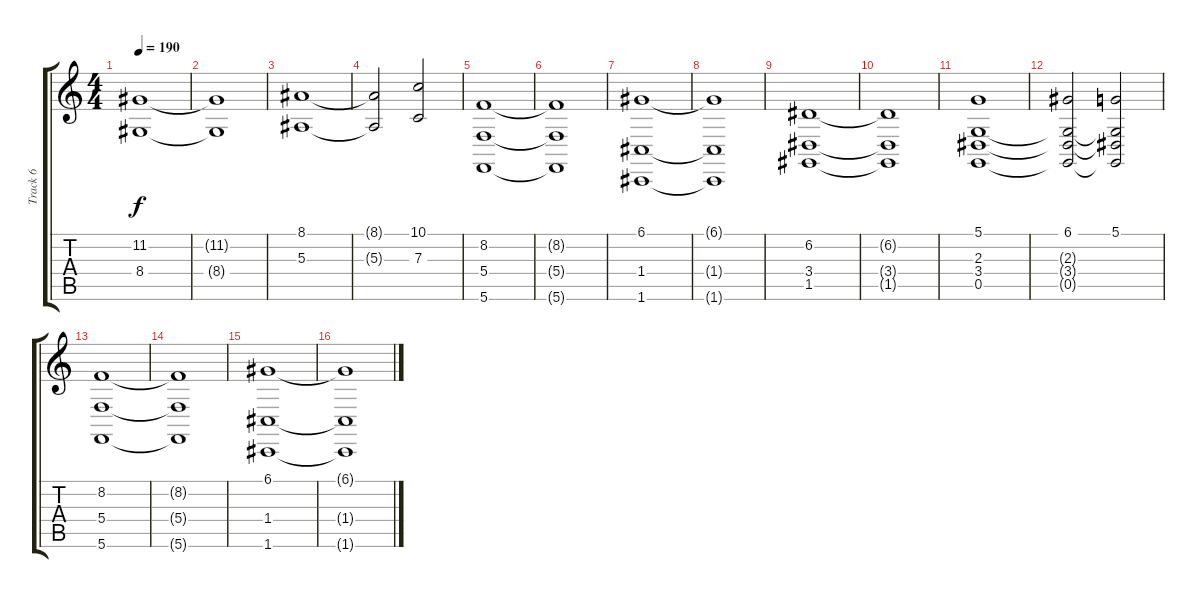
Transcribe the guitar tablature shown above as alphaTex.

\track ("Track 6" "Track 6") {instrument choiraahs}
\staff {score tabs}
\tuning (D4 A3 F3 C3 G2 C2) {hide}
\ts (4 4)
\tempo 190
\clef g2
\ks c
(11.2 8.4).1{dy f} |
(11.2{t} 8.4{t}).1 |
(8.1 5.3).1 |
(8.1{t} 5.3{t}).2 (10.1 7.3).2 |
(8.2 5.4 5.6).1 |
(8.2{t} 5.4{t} 5.6{t}).1 |
(6.1 1.4 1.6).1 |
(6.1{t} 1.4{t} 1.6{t}).1 |
(6.2 3.4 1.5).1 |
(6.2{t} 3.4{t} 1.5{t}).1 |
(5.1 2.3 3.4 0.5).1 |
(6.1 2.3{t} 3.4{t} 0.5{t}).2 (5.1 2.3{t} 3.4{t} 0.5{t}).2 |
(8.2 5.4 5.6).1 |
(8.2{t} 5.4{t} 5.6{t}).1 |
(6.1 1.4 1.6).1 |
(6.1{t} 1.4{t} 1.6{t}).1
